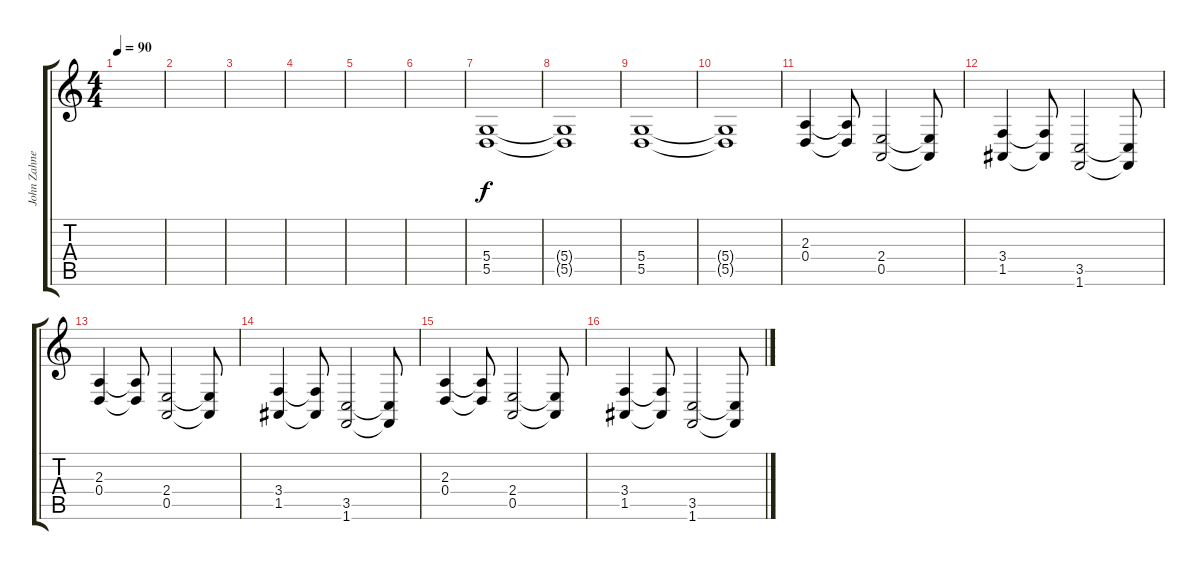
\track ("John Zahner" "John Zahne") {instrument acousticgrandpiano}
\staff {score tabs}
\tuning (E4 B3 G3 D3 A2 E2) {hide}
\ts (4 4)
\tempo 90
\clef g2
\ks c
|
|
|
|
|
|
(5.4 5.5).1 |
(5.4{t} 5.5{t}).1 |
(5.4 5.5).1 |
(5.4{t} 5.5{t}).1 |
(2.3 0.4).4 (2.3{t} 0.4{t}).8 (2.4 0.5).2 (2.4{t} 0.5{t}).8 |
(3.4 1.5).4 (3.4{t} 1.5{t}).8 (3.5 1.6).2 (3.5{t} 1.6{t}).8 |
(2.3 0.4).4 (2.3{t} 0.4{t}).8 (2.4 0.5).2 (2.4{t} 0.5{t}).8 |
(3.4 1.5).4 (3.4{t} 1.5{t}).8 (3.5 1.6).2 (3.5{t} 1.6{t}).8 |
(2.3 0.4).4 (2.3{t} 0.4{t}).8 (2.4 0.5).2 (2.4{t} 0.5{t}).8 |
(3.4 1.5).4 (3.4{t} 1.5{t}).8 (3.5 1.6).2 (3.5{t} 1.6{t}).8
